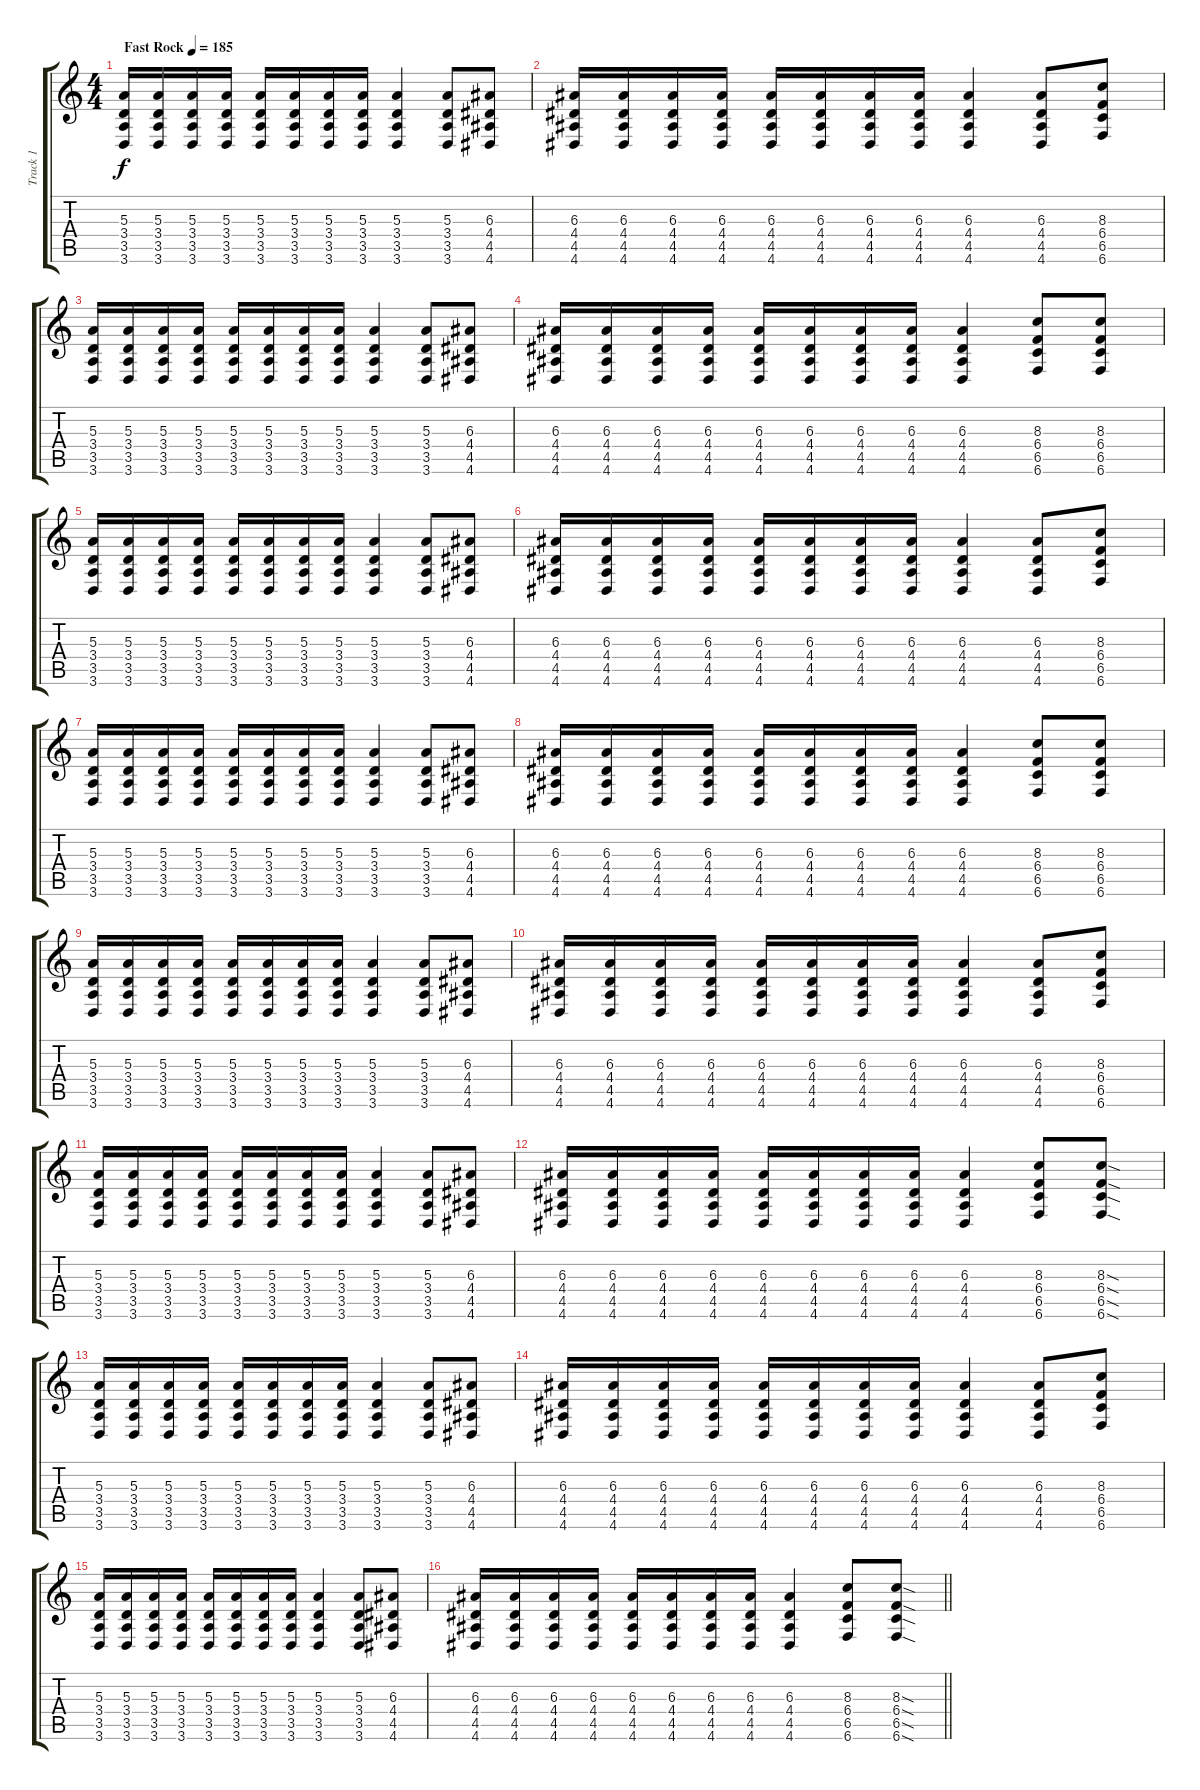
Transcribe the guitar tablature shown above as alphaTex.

\track ("Track 1" "Track 1") {instrument distortionguitar}
\staff {score tabs}
\tuning (Db4 Ab3 E3 B2 Gb2 B1) {hide}
\ts (4 4)
\tempo (185 "Fast Rock")
\clef g2
\ks c
(5.3 3.4 3.5 3.6).16{dy f instrument distortionguitar} (5.3 3.4 3.5 3.6).16 (5.3 3.4 3.5 3.6).16 (5.3 3.4 3.5 3.6).16 (5.3 3.4 3.5 3.6).16 (5.3 3.4 3.5 3.6).16 (5.3 3.4 3.5 3.6).16 (5.3 3.4 3.5 3.6).16 (5.3 3.4 3.5 3.6).4 (5.3 3.4 3.5 3.6).8 (6.3 4.4 4.5 4.6).8 |
(6.3 4.4 4.5 4.6).16 (6.3 4.4 4.5 4.6).16 (6.3 4.4 4.5 4.6).16 (6.3 4.4 4.5 4.6).16 (6.3 4.4 4.5 4.6).16 (6.3 4.4 4.5 4.6).16 (6.3 4.4 4.5 4.6).16 (6.3 4.4 4.5 4.6).16 (6.3 4.4 4.5 4.6).4 (6.3 4.4 4.5 4.6).8 (8.3 6.4 6.5 6.6).8 |
(5.3 3.4 3.5 3.6).16 (5.3 3.4 3.5 3.6).16 (5.3 3.4 3.5 3.6).16 (5.3 3.4 3.5 3.6).16 (5.3 3.4 3.5 3.6).16 (5.3 3.4 3.5 3.6).16 (5.3 3.4 3.5 3.6).16 (5.3 3.4 3.5 3.6).16 (5.3 3.4 3.5 3.6).4 (5.3 3.4 3.5 3.6).8 (6.3 4.4 4.5 4.6).8 |
(6.3 4.4 4.5 4.6).16 (6.3 4.4 4.5 4.6).16 (6.3 4.4 4.5 4.6).16 (6.3 4.4 4.5 4.6).16 (6.3 4.4 4.5 4.6).16 (6.3 4.4 4.5 4.6).16 (6.3 4.4 4.5 4.6).16 (6.3 4.4 4.5 4.6).16 (6.3 4.4 4.5 4.6).4 (8.3 6.4 6.5 6.6).8 (8.3 6.4 6.5 6.6).8 |
(5.3 3.4 3.5 3.6).16 (5.3 3.4 3.5 3.6).16 (5.3 3.4 3.5 3.6).16 (5.3 3.4 3.5 3.6).16 (5.3 3.4 3.5 3.6).16 (5.3 3.4 3.5 3.6).16 (5.3 3.4 3.5 3.6).16 (5.3 3.4 3.5 3.6).16 (5.3 3.4 3.5 3.6).4 (5.3 3.4 3.5 3.6).8 (6.3 4.4 4.5 4.6).8 |
(6.3 4.4 4.5 4.6).16 (6.3 4.4 4.5 4.6).16 (6.3 4.4 4.5 4.6).16 (6.3 4.4 4.5 4.6).16 (6.3 4.4 4.5 4.6).16 (6.3 4.4 4.5 4.6).16 (6.3 4.4 4.5 4.6).16 (6.3 4.4 4.5 4.6).16 (6.3 4.4 4.5 4.6).4 (6.3 4.4 4.5 4.6).8 (8.3 6.4 6.5 6.6).8 |
(5.3 3.4 3.5 3.6).16 (5.3 3.4 3.5 3.6).16 (5.3 3.4 3.5 3.6).16 (5.3 3.4 3.5 3.6).16 (5.3 3.4 3.5 3.6).16 (5.3 3.4 3.5 3.6).16 (5.3 3.4 3.5 3.6).16 (5.3 3.4 3.5 3.6).16 (5.3 3.4 3.5 3.6).4 (5.3 3.4 3.5 3.6).8 (6.3 4.4 4.5 4.6).8 |
(6.3 4.4 4.5 4.6).16 (6.3 4.4 4.5 4.6).16 (6.3 4.4 4.5 4.6).16 (6.3 4.4 4.5 4.6).16 (6.3 4.4 4.5 4.6).16 (6.3 4.4 4.5 4.6).16 (6.3 4.4 4.5 4.6).16 (6.3 4.4 4.5 4.6).16 (6.3 4.4 4.5 4.6).4 (8.3 6.4 6.5 6.6).8 (8.3 6.4 6.5 6.6).8 |
(5.3 3.4 3.5 3.6).16 (5.3 3.4 3.5 3.6).16 (5.3 3.4 3.5 3.6).16 (5.3 3.4 3.5 3.6).16 (5.3 3.4 3.5 3.6).16 (5.3 3.4 3.5 3.6).16 (5.3 3.4 3.5 3.6).16 (5.3 3.4 3.5 3.6).16 (5.3 3.4 3.5 3.6).4 (5.3 3.4 3.5 3.6).8 (6.3 4.4 4.5 4.6).8 |
(6.3 4.4 4.5 4.6).16 (6.3 4.4 4.5 4.6).16 (6.3 4.4 4.5 4.6).16 (6.3 4.4 4.5 4.6).16 (6.3 4.4 4.5 4.6).16 (6.3 4.4 4.5 4.6).16 (6.3 4.4 4.5 4.6).16 (6.3 4.4 4.5 4.6).16 (6.3 4.4 4.5 4.6).4 (6.3 4.4 4.5 4.6).8 (8.3 6.4 6.5 6.6).8 |
(5.3 3.4 3.5 3.6).16 (5.3 3.4 3.5 3.6).16 (5.3 3.4 3.5 3.6).16 (5.3 3.4 3.5 3.6).16 (5.3 3.4 3.5 3.6).16 (5.3 3.4 3.5 3.6).16 (5.3 3.4 3.5 3.6).16 (5.3 3.4 3.5 3.6).16 (5.3 3.4 3.5 3.6).4 (5.3 3.4 3.5 3.6).8 (6.3 4.4 4.5 4.6).8 |
(6.3 4.4 4.5 4.6).16 (6.3 4.4 4.5 4.6).16 (6.3 4.4 4.5 4.6).16 (6.3 4.4 4.5 4.6).16 (6.3 4.4 4.5 4.6).16 (6.3 4.4 4.5 4.6).16 (6.3 4.4 4.5 4.6).16 (6.3 4.4 4.5 4.6).16 (6.3 4.4 4.5 4.6).4 (8.3 6.4 6.5 6.6).8 (8.3{sod} 6.4{sod} 6.5{sod} 6.6{sod}).8 |
(5.3 3.4 3.5 3.6).16 (5.3 3.4 3.5 3.6).16 (5.3 3.4 3.5 3.6).16 (5.3 3.4 3.5 3.6).16 (5.3 3.4 3.5 3.6).16 (5.3 3.4 3.5 3.6).16 (5.3 3.4 3.5 3.6).16 (5.3 3.4 3.5 3.6).16 (5.3 3.4 3.5 3.6).4 (5.3 3.4 3.5 3.6).8 (6.3 4.4 4.5 4.6).8 |
(6.3 4.4 4.5 4.6).16 (6.3 4.4 4.5 4.6).16 (6.3 4.4 4.5 4.6).16 (6.3 4.4 4.5 4.6).16 (6.3 4.4 4.5 4.6).16 (6.3 4.4 4.5 4.6).16 (6.3 4.4 4.5 4.6).16 (6.3 4.4 4.5 4.6).16 (6.3 4.4 4.5 4.6).4 (6.3 4.4 4.5 4.6).8 (8.3 6.4 6.5 6.6).8 |
(5.3 3.4 3.5 3.6).16 (5.3 3.4 3.5 3.6).16 (5.3 3.4 3.5 3.6).16 (5.3 3.4 3.5 3.6).16 (5.3 3.4 3.5 3.6).16 (5.3 3.4 3.5 3.6).16 (5.3 3.4 3.5 3.6).16 (5.3 3.4 3.5 3.6).16 (5.3 3.4 3.5 3.6).4 (5.3 3.4 3.5 3.6).8 (6.3 4.4 4.5 4.6).8 |
\barLineRight lightlight
(6.3 4.4 4.5 4.6).16 (6.3 4.4 4.5 4.6).16 (6.3 4.4 4.5 4.6).16 (6.3 4.4 4.5 4.6).16 (6.3 4.4 4.5 4.6).16 (6.3 4.4 4.5 4.6).16 (6.3 4.4 4.5 4.6).16 (6.3 4.4 4.5 4.6).16 (6.3 4.4 4.5 4.6).4 (8.3 6.4 6.5 6.6).8 (8.3{sod} 6.4{sod} 6.5{sod} 6.6{sod}).8
